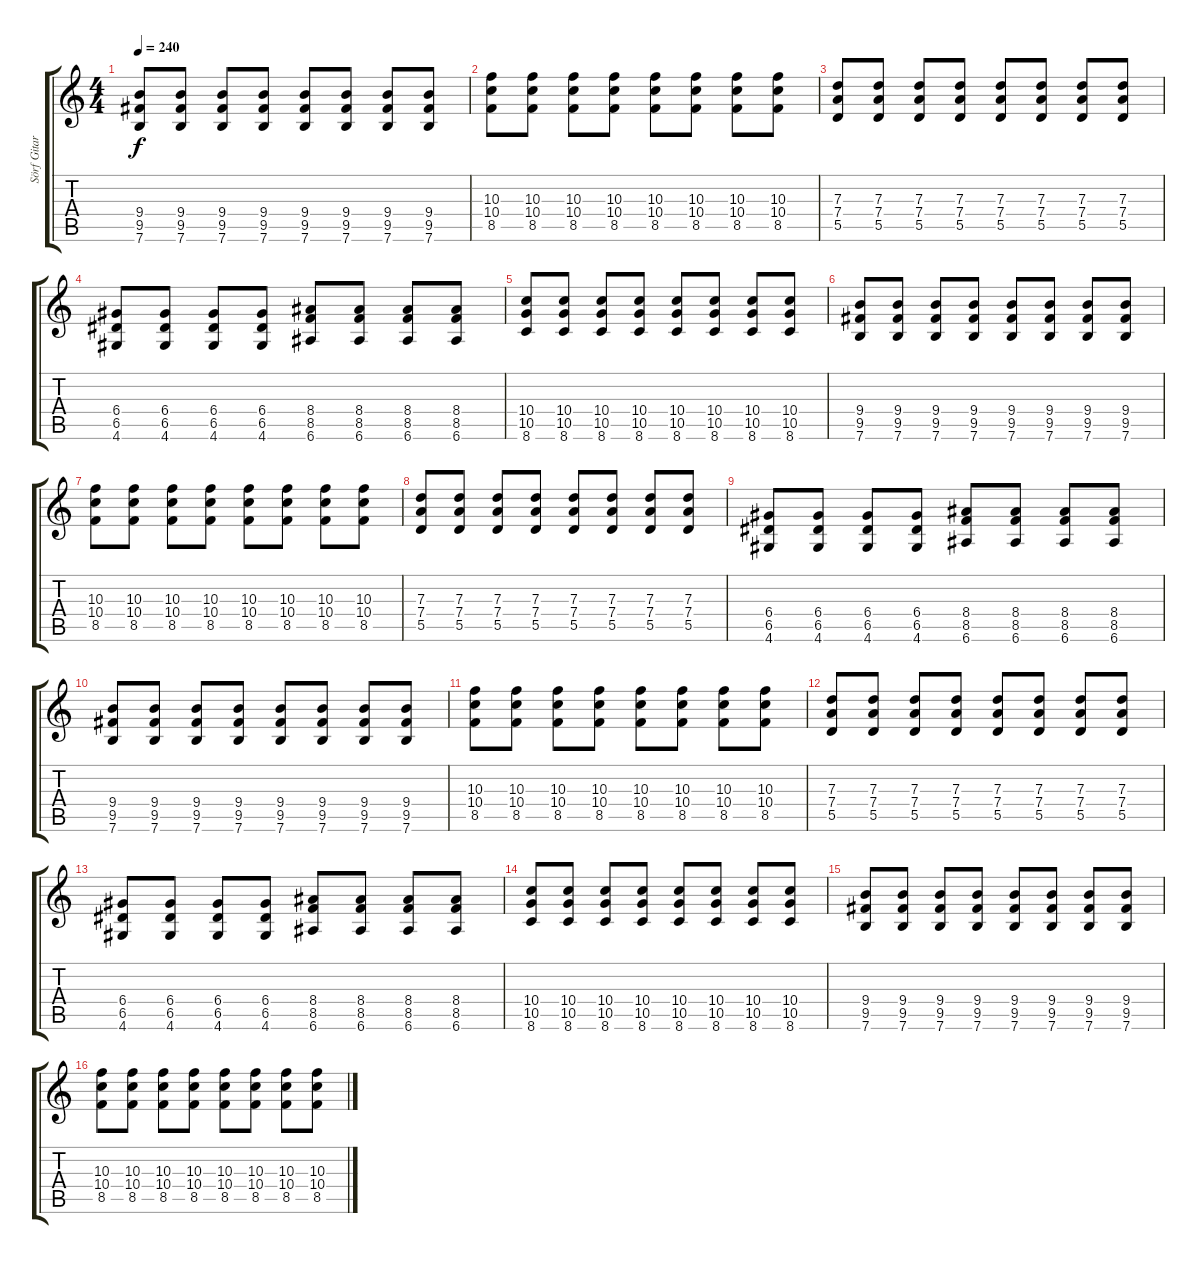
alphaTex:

\track ("Sörf Gitar" "Sörf Gitar") {instrument distortionguitar}
\staff {score tabs}
\tuning (E4 B3 G3 D3 A2 E2) {hide}
\ts (4 4)
\tempo 240
\clef g2
\ks c
(9.4 9.5 7.6).8{dy f} (9.4 9.5 7.6).8 (9.4 9.5 7.6).8 (9.4 9.5 7.6).8 (9.4 9.5 7.6).8 (9.4 9.5 7.6).8 (9.4 9.5 7.6).8 (9.4 9.5 7.6).8 |
(10.3 10.4 8.5).8 (10.3 10.4 8.5).8 (10.3 10.4 8.5).8 (10.3 10.4 8.5).8 (10.3 10.4 8.5).8 (10.3 10.4 8.5).8 (10.3 10.4 8.5).8 (10.3 10.4 8.5).8 |
(7.3 7.4 5.5).8 (7.3 7.4 5.5).8 (7.3 7.4 5.5).8 (7.3 7.4 5.5).8 (7.3 7.4 5.5).8 (7.3 7.4 5.5).8 (7.3 7.4 5.5).8 (7.3 7.4 5.5).8 |
(6.4 6.5 4.6).8 (6.4 6.5 4.6).8 (6.4 6.5 4.6).8 (6.4 6.5 4.6).8 (8.4 8.5 6.6).8 (8.4 8.5 6.6).8 (8.4 8.5 6.6).8 (8.4 8.5 6.6).8 |
(10.4 10.5 8.6).8{volume 13} (10.4 10.5 8.6).8 (10.4 10.5 8.6).8 (10.4 10.5 8.6).8 (10.4 10.5 8.6).8 (10.4 10.5 8.6).8 (10.4 10.5 8.6).8 (10.4 10.5 8.6).8 |
(9.4 9.5 7.6).8 (9.4 9.5 7.6).8 (9.4 9.5 7.6).8 (9.4 9.5 7.6).8 (9.4 9.5 7.6).8 (9.4 9.5 7.6).8 (9.4 9.5 7.6).8 (9.4 9.5 7.6).8 |
(10.3 10.4 8.5).8 (10.3 10.4 8.5).8 (10.3 10.4 8.5).8 (10.3 10.4 8.5).8 (10.3 10.4 8.5).8 (10.3 10.4 8.5).8 (10.3 10.4 8.5).8 (10.3 10.4 8.5).8 |
(7.3 7.4 5.5).8 (7.3 7.4 5.5).8 (7.3 7.4 5.5).8 (7.3 7.4 5.5).8 (7.3 7.4 5.5).8 (7.3 7.4 5.5).8 (7.3 7.4 5.5).8 (7.3 7.4 5.5).8 |
(6.4 6.5 4.6).8 (6.4 6.5 4.6).8 (6.4 6.5 4.6).8 (6.4 6.5 4.6).8 (8.4 8.5 6.6).8 (8.4 8.5 6.6).8 (8.4 8.5 6.6).8 (8.4 8.5 6.6).8 |
(9.4 9.5 7.6).8 (9.4 9.5 7.6).8 (9.4 9.5 7.6).8 (9.4 9.5 7.6).8 (9.4 9.5 7.6).8 (9.4 9.5 7.6).8 (9.4 9.5 7.6).8 (9.4 9.5 7.6).8 |
(10.3 10.4 8.5).8 (10.3 10.4 8.5).8 (10.3 10.4 8.5).8 (10.3 10.4 8.5).8 (10.3 10.4 8.5).8 (10.3 10.4 8.5).8 (10.3 10.4 8.5).8 (10.3 10.4 8.5).8 |
(7.3 7.4 5.5).8 (7.3 7.4 5.5).8 (7.3 7.4 5.5).8 (7.3 7.4 5.5).8 (7.3 7.4 5.5).8 (7.3 7.4 5.5).8 (7.3 7.4 5.5).8 (7.3 7.4 5.5).8 |
(6.4 6.5 4.6).8 (6.4 6.5 4.6).8 (6.4 6.5 4.6).8 (6.4 6.5 4.6).8 (8.4 8.5 6.6).8 (8.4 8.5 6.6).8 (8.4 8.5 6.6).8 (8.4 8.5 6.6).8 |
(10.4 10.5 8.6).8{volume 13} (10.4 10.5 8.6).8 (10.4 10.5 8.6).8 (10.4 10.5 8.6).8 (10.4 10.5 8.6).8 (10.4 10.5 8.6).8 (10.4 10.5 8.6).8 (10.4 10.5 8.6).8 |
(9.4 9.5 7.6).8 (9.4 9.5 7.6).8 (9.4 9.5 7.6).8 (9.4 9.5 7.6).8 (9.4 9.5 7.6).8 (9.4 9.5 7.6).8 (9.4 9.5 7.6).8 (9.4 9.5 7.6).8 |
(10.3 10.4 8.5).8 (10.3 10.4 8.5).8 (10.3 10.4 8.5).8 (10.3 10.4 8.5).8 (10.3 10.4 8.5).8 (10.3 10.4 8.5).8 (10.3 10.4 8.5).8 (10.3 10.4 8.5).8
